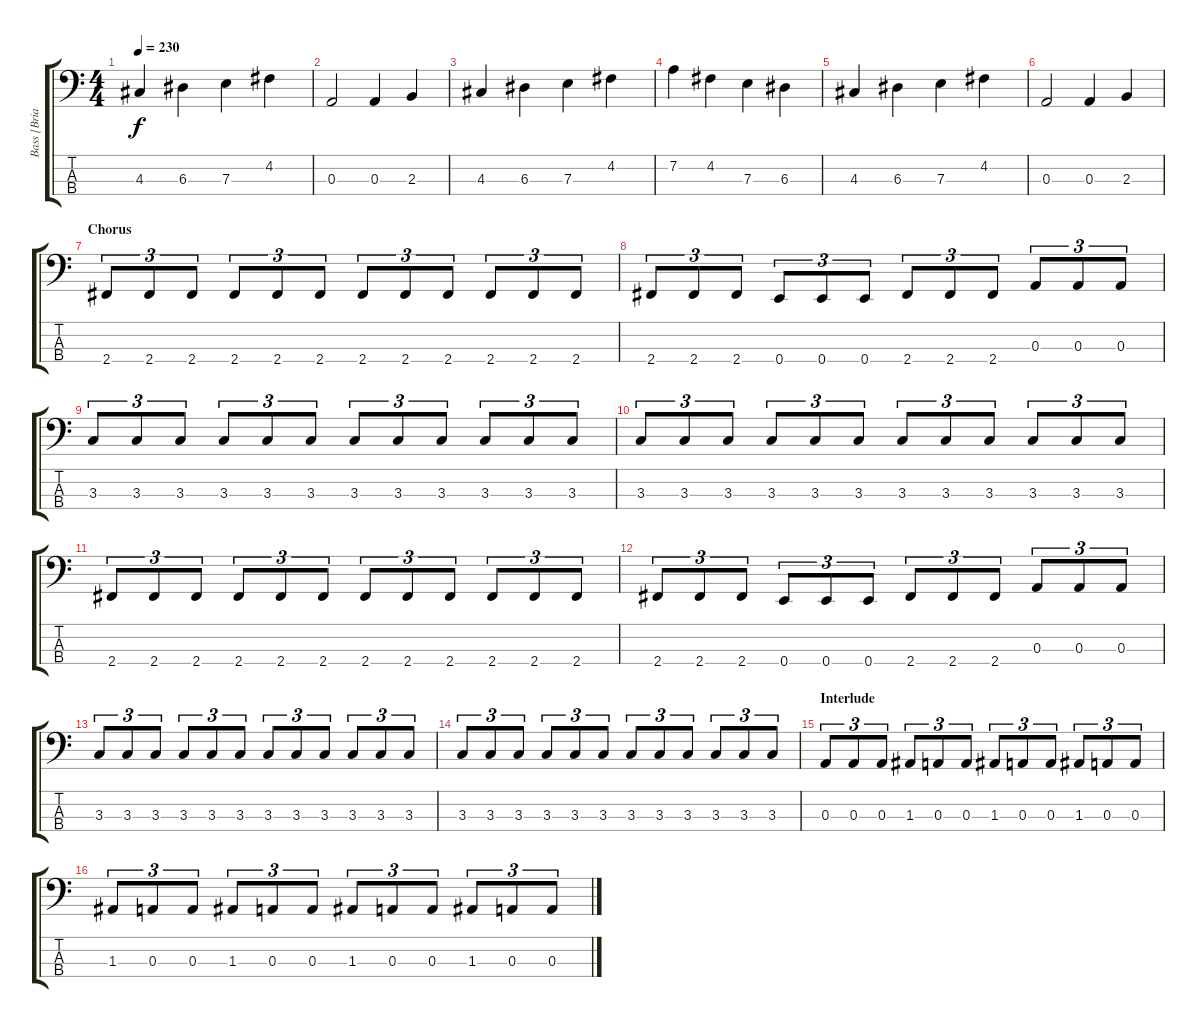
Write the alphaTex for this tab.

\track ("Bass [Brian Bonini]" "Bass [Bria") {instrument electricbassfinger}
\staff {score tabs}
\tuning (G2 D2 A1 E1) {hide}
\ts (4 4)
\tempo 230
\clef f4
\ks c
4.3.4{dy f} 6.3.4 7.3.4 4.2.4 |
0.3.2 0.3.4 2.3.4 |
4.3.4 6.3.4 7.3.4 4.2.4 |
7.2.4 4.2.4 7.3.4 6.3.4 |
4.3.4 6.3.4 7.3.4 4.2.4 |
0.3.2 0.3.4 2.3.4 |
\section ("" "Chorus")
2.4.8{tu (3 2)} 2.4.8{tu (3 2)} 2.4.8{tu (3 2)} 2.4.8{tu (3 2)} 2.4.8{tu (3 2)} 2.4.8{tu (3 2)} 2.4.8{tu (3 2)} 2.4.8{tu (3 2)} 2.4.8{tu (3 2)} 2.4.8{tu (3 2)} 2.4.8{tu (3 2)} 2.4.8{tu (3 2)} |
2.4.8{tu (3 2)} 2.4.8{tu (3 2)} 2.4.8{tu (3 2)} 0.4.8{tu (3 2)} 0.4.8{tu (3 2)} 0.4.8{tu (3 2)} 2.4.8{tu (3 2)} 2.4.8{tu (3 2)} 2.4.8{tu (3 2)} 0.3.8{tu (3 2)} 0.3.8{tu (3 2)} 0.3.8{tu (3 2)} |
3.3.8{tu (3 2)} 3.3.8{tu (3 2)} 3.3.8{tu (3 2)} 3.3.8{tu (3 2)} 3.3.8{tu (3 2)} 3.3.8{tu (3 2)} 3.3.8{tu (3 2)} 3.3.8{tu (3 2)} 3.3.8{tu (3 2)} 3.3.8{tu (3 2)} 3.3.8{tu (3 2)} 3.3.8{tu (3 2)} |
3.3.8{tu (3 2)} 3.3.8{tu (3 2)} 3.3.8{tu (3 2)} 3.3.8{tu (3 2)} 3.3.8{tu (3 2)} 3.3.8{tu (3 2)} 3.3.8{tu (3 2)} 3.3.8{tu (3 2)} 3.3.8{tu (3 2)} 3.3.8{tu (3 2)} 3.3.8{tu (3 2)} 3.3.8{tu (3 2)} |
2.4.8{tu (3 2)} 2.4.8{tu (3 2)} 2.4.8{tu (3 2)} 2.4.8{tu (3 2)} 2.4.8{tu (3 2)} 2.4.8{tu (3 2)} 2.4.8{tu (3 2)} 2.4.8{tu (3 2)} 2.4.8{tu (3 2)} 2.4.8{tu (3 2)} 2.4.8{tu (3 2)} 2.4.8{tu (3 2)} |
2.4.8{tu (3 2)} 2.4.8{tu (3 2)} 2.4.8{tu (3 2)} 0.4.8{tu (3 2)} 0.4.8{tu (3 2)} 0.4.8{tu (3 2)} 2.4.8{tu (3 2)} 2.4.8{tu (3 2)} 2.4.8{tu (3 2)} 0.3.8{tu (3 2)} 0.3.8{tu (3 2)} 0.3.8{tu (3 2)} |
3.3.8{tu (3 2)} 3.3.8{tu (3 2)} 3.3.8{tu (3 2)} 3.3.8{tu (3 2)} 3.3.8{tu (3 2)} 3.3.8{tu (3 2)} 3.3.8{tu (3 2)} 3.3.8{tu (3 2)} 3.3.8{tu (3 2)} 3.3.8{tu (3 2)} 3.3.8{tu (3 2)} 3.3.8{tu (3 2)} |
3.3.8{tu (3 2)} 3.3.8{tu (3 2)} 3.3.8{tu (3 2)} 3.3.8{tu (3 2)} 3.3.8{tu (3 2)} 3.3.8{tu (3 2)} 3.3.8{tu (3 2)} 3.3.8{tu (3 2)} 3.3.8{tu (3 2)} 3.3.8{tu (3 2)} 3.3.8{tu (3 2)} 3.3.8{tu (3 2)} |
\section ("" "Interlude")
0.3.8{tu (3 2)} 0.3.8{tu (3 2)} 0.3.8{tu (3 2)} 1.3.8{tu (3 2)} 0.3.8{tu (3 2)} 0.3.8{tu (3 2)} 1.3.8{tu (3 2)} 0.3.8{tu (3 2)} 0.3.8{tu (3 2)} 1.3.8{tu (3 2)} 0.3.8{tu (3 2)} 0.3.8{tu (3 2)} |
1.3.8{tu (3 2)} 0.3.8{tu (3 2)} 0.3.8{tu (3 2)} 1.3.8{tu (3 2)} 0.3.8{tu (3 2)} 0.3.8{tu (3 2)} 1.3.8{tu (3 2)} 0.3.8{tu (3 2)} 0.3.8{tu (3 2)} 1.3.8{tu (3 2)} 0.3.8{tu (3 2)} 0.3.8{tu (3 2)}
